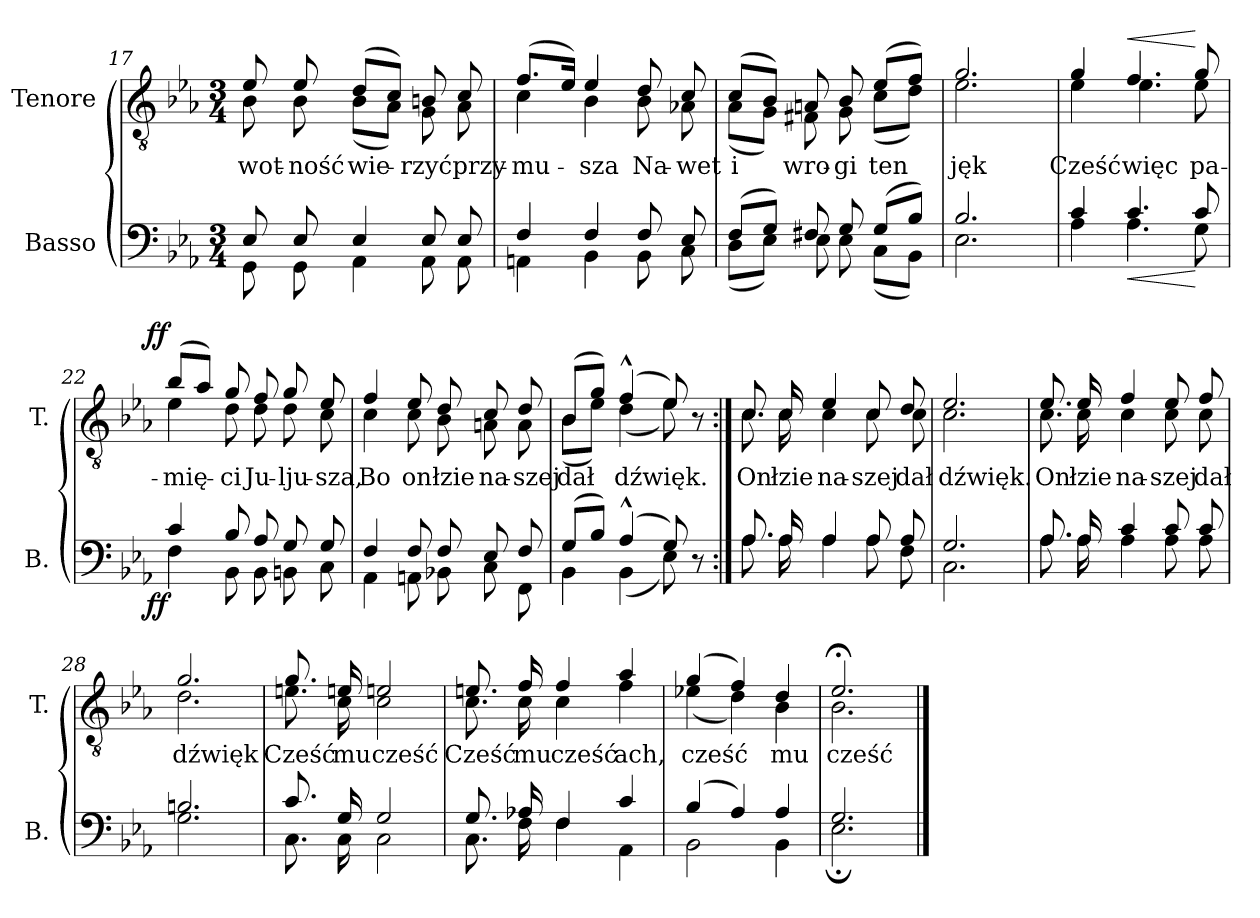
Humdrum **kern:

**kern	**dynam	**kern	**text	**dynam
*part2	*part2	*part1	*part1	*part1
*staff2	*staff2	*staff1	*staff1	*staff1
*I"Basso	*	*I"Tenore	*	*
*I'B.	*	*I'T.	*	*
*clefF4	*	*clefGv2	*	*
*k[b-e-a-]	*	*k[b-e-a-]	*	*
*M3/4	*	*M3/4	*	*
=17	=17	=17	=17	=17
*^	*	*^	*	*
8E-/	8GG\	.	8e-/	8B-\	-wot-	.
8E-/	8GG\	.	8e-/	8B-\	-ność	.
4E-/	4AA-\	.	(>8d/L	(<8B-\L	wie-	.
.	.	.	8c/J)	8A-\J)	.	.
8E-/	8AA-\	.	8Bn/	8G\	-rzyć	.
8E-/	8AA-\	.	8c/	8A-\	przy-	.
=18	=18	=18	=18	=18	=18	=18
4F/	4AAn\	.	(>8.f/L	4c\	-mu-	.
.	.	.	16e-/Jk)	.	.	.
4F/	4BB-\	.	4e-/	4B-\	-sza	.
8F/	8BB-\	.	8d/	8B-\	Na-	.
8E-/	8C\	.	8c/	8A-X\	-wet	.
=19	=19	=19	=19	=19	=19	=19
(>8F/L	(<8D\L	.	(>8c/L	(<8A-\L	i	.
8G/J)	8E-\J)	.	8B-/J)	8G\J)	.	.
8F#X/	8E-\	.	8An/	8F#X\	wro-	.
8G/	8E-\	.	8B-/	8G\	-gi	.
(<8G/L	(>8C\L	.	(>8e-/L	(<8c\L	ten	.
8B-/J)	8BB-\J)	.	8f/J)	8d\J)	.	.
=20	=20	=20	=20	=20	=20	=20
2.B-/	2.E-\	.	2.g/	2.e-\	jęk	.
=21	=21	=21	=21	=21	=21	=21
4c/	4A-\	.	4g/	4e-\	Cześć	.
!	!	!LO:HP:b	!	!	!	!LO:HP:a
4.c/	4.A-\	<	4.f/	4.e-\	więc	<
8c/	8G\	[	8g/	8e-\	pa-	[
=22	=22	=22	=22	=22	=22	=22
!	!	!LO:DY:b:rj	!	!	!	!LO:DY:b:rj
4c/	4F\	ff	(>8b-/L	4e-\	-mię-	ff
.	.	.	8a-/J)	.	.	.
8B-/	8BB-\	.	8g/	8d\	-ci	.
8A-/	8BB-\	.	8f/	8d\	Ju-	.
8G/	8BBn\	.	8g/	8d\	-lju-	.
8G/	8C\	.	8e-/	8c\	-sza,	.
=23	=23	=23	=23	=23	=23	=23
4F/	4AA-\	.	4f/	4c\	Bo	.
8F/	8AAn\	.	8e-/	8c\	on	.
8F/	8BB-X\	.	8d/	8B-\	łzie	.
8E-/	8C\	.	8c/	8An\	na-	.
8F/	8FF\	.	8d/	8A\	-szej	.
=24	=24	=24	=24	=24	=24	=24
(>8G/L	4BB-\	.	(>8B-/L	(<8B-\L	dał	.
8B-/J)	.	.	8g/J)	8e-\J)	.	.
(>4A-^^>/	(<4BB-\	.	(>4f^^>/	(<4d\	dźwięk.	.
8G/)	8E-\)	.	8e-/)	8e-\)	.	.
8ryy	8r	.	8r	8ryy	.	.
=25:|!	=25:|!	=25:|!	=25:|!	=25:|!	=25:|!	=25:|!
8.A-/	8.A-\	.	8.c/	8.c\	On	.
16A-/	16A-\	.	16c/	16c\	łzie	.
4A-/	4A-\	.	4e-/	4c\	na-	.
8A-/	8A-\	.	8c/	8c\	-szej	.
8A-/	8F\	.	8d/	8c\	dał	.
=26	=26	=26	=26	=26	=26	=26
2.G/	2.C\	.	2.e-/	2.c\	dźwięk.	.
=27	=27	=27	=27	=27	=27	=27
8.A-/	8.A-\	.	8.e-/	8.c\	On	.
16A-/	16A-\	.	16e-/	16c\	łzie	.
4c/	4A-\	.	4f/	4c\	na-	.
8c/	8A-\	.	8e-/	8c\	-szej	.
8c/	8A-\	.	8f/	8c\	dał	.
=28	=28	=28	=28	=28	=28	=28
2.Bn/	2.G\	.	2.g/	2.d\	dźwięk	.
=29	=29	=29	=29	=29	=29	=29
8.c/	8.C\	.	8.g/	8.en\	Cześć	.
16G/	16C\	.	16en/	16c\	mu	.
2G/	2C\	.	2en/	2c\	cześć	.
=30	=30	=30	=30	=30	=30	=30
8.G/	8.C\	.	8.en/	8.c\	Cześć	.
16A-X/	16F\	.	16f/	16c\	mu	.
4F/	4F\	.	4f/	4c\	cześć	.
4c/	4AA-\	.	4a-/	4f\	ach,	.
=31	=31	=31	=31	=31	=31	=31
(>4B-/	2BB-\	.	(>4g/	(<4e-X\	cześć	.
4A-/)	.	.	4f/)	4d\)	.	.
4A-/	4BB-\	.	4d/	4B-\	mu	.
=32	=32	=32	=32	=32	=32	=32
2.G/	2.E-;\	.	2.e-;</	2.B-\	cześć	.
*v	*v	*	*	*	*	*
*	*	*v	*v	*	*
==	==	==	==	==
*-	*-	*-	*-	*-
